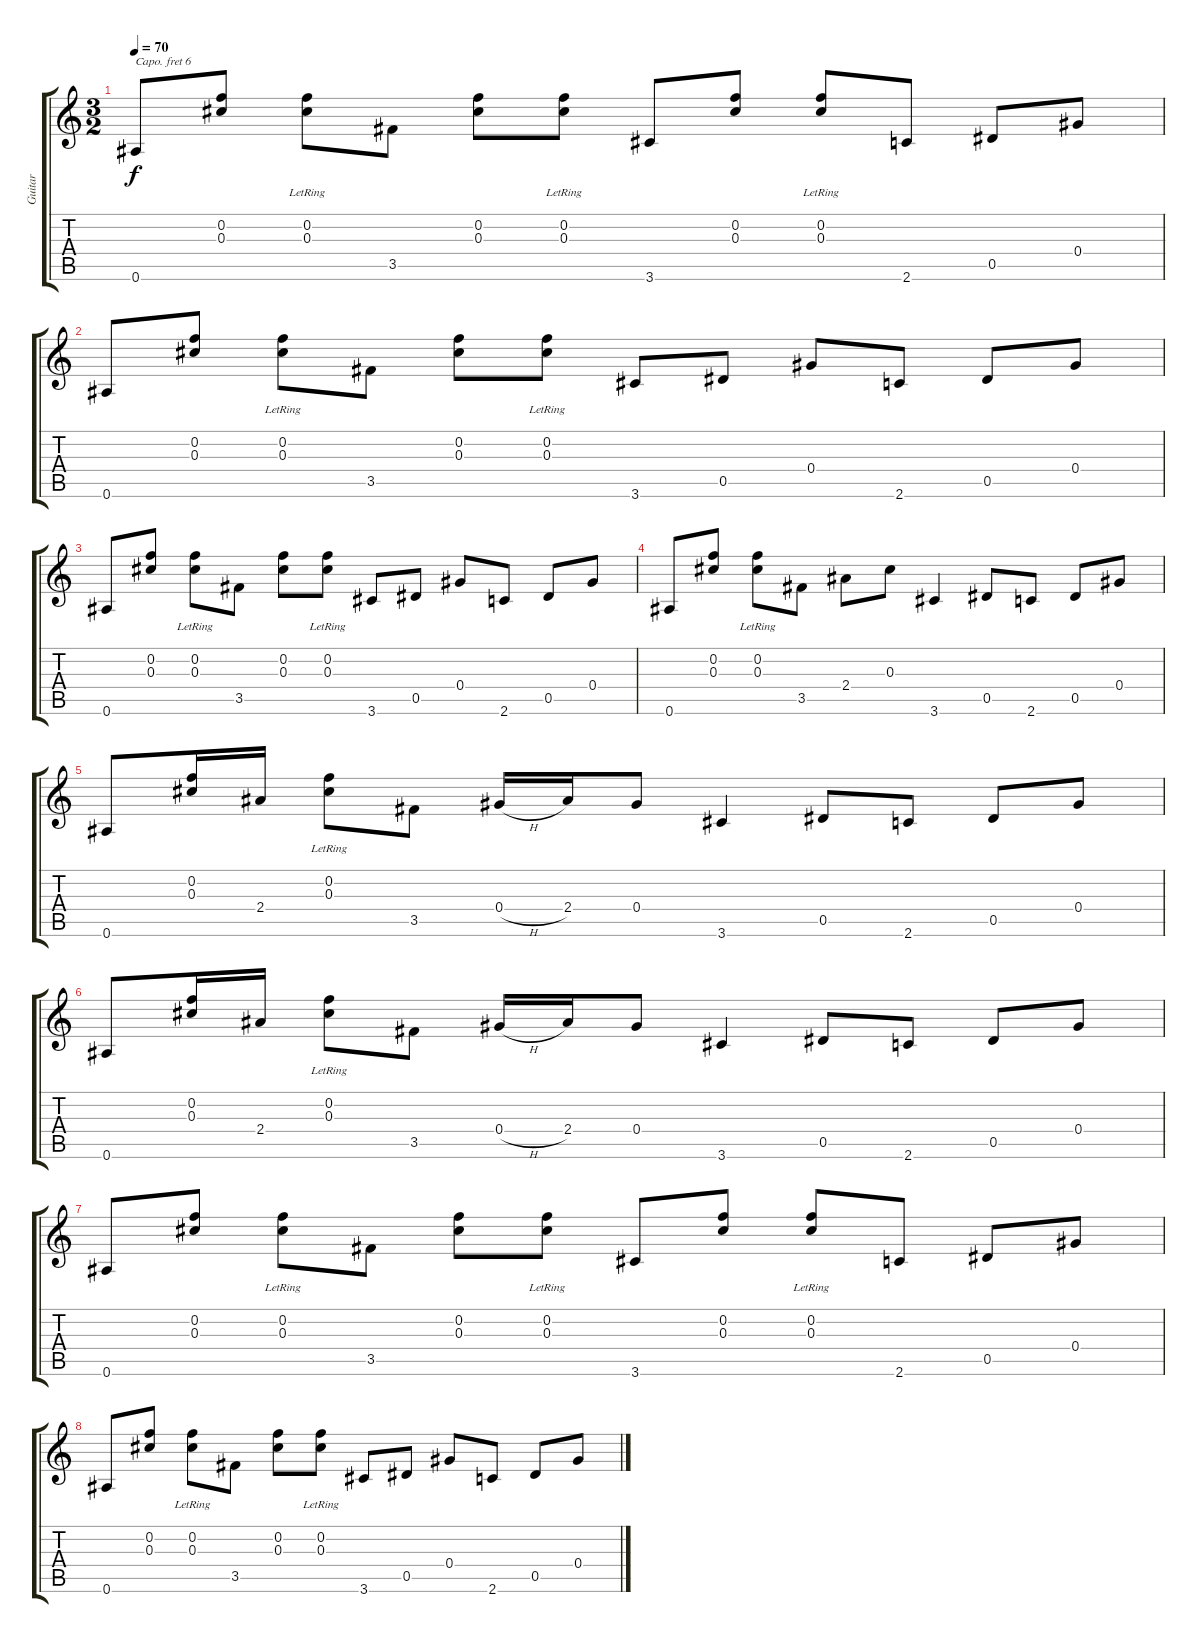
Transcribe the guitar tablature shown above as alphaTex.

\track ("Guitar" "Guitar") {instrument acousticguitarsteel}
\staff {score tabs}
\capo 6
\tuning (E4 B3 G3 D3 A2 E2) {hide}
\ts (3 2)
\tempo 70
\clef g2
\ks c
0.6.8{dy f} (0.2 0.3).8 (0.2{lr} 0.3{lr}).8 3.5.8 (0.2 0.3).8 (0.2{lr} 0.3{lr}).8 3.6.8 (0.2 0.3).8 (0.2{lr} 0.3{lr}).8 2.6.8 0.5.8 0.4.8 |
0.6.8 (0.2 0.3).8 (0.2{lr} 0.3{lr}).8 3.5.8 (0.2 0.3).8 (0.2{lr} 0.3{lr}).8 3.6.8 0.5.8 0.4.8 2.6.8 0.5.8 0.4.8 |
0.6.8 (0.2 0.3).8 (0.2{lr} 0.3{lr}).8 3.5.8 (0.2 0.3).8 (0.2{lr} 0.3{lr}).8 3.6.8 0.5.8 0.4.8 2.6.8 0.5.8 0.4.8 |
0.6.8 (0.2 0.3).8 (0.2{lr} 0.3{lr}).8 3.5.8 2.4.8 0.3.8 3.6.4 0.5.8 2.6.8 0.5.8 0.4.8 |
0.6.8 (0.2 0.3).16 2.4.16 (0.2{lr} 0.3{lr}).8 3.5.8 0.4{h}.16 2.4.16 0.4.8 3.6.4 0.5.8 2.6.8 0.5.8 0.4.8 |
0.6.8 (0.2 0.3).16 2.4.16 (0.2{lr} 0.3{lr}).8 3.5.8 0.4{h}.16 2.4.16 0.4.8 3.6.4 0.5.8 2.6.8 0.5.8 0.4.8 |
0.6.8 (0.2 0.3).8 (0.2{lr} 0.3{lr}).8 3.5.8 (0.2 0.3).8 (0.2{lr} 0.3{lr}).8 3.6.8 (0.2 0.3).8 (0.2{lr} 0.3{lr}).8 2.6.8 0.5.8 0.4.8 |
0.6.8 (0.2 0.3).8 (0.2{lr} 0.3{lr}).8 3.5.8 (0.2 0.3).8 (0.2{lr} 0.3{lr}).8 3.6.8 0.5.8 0.4.8 2.6.8 0.5.8 0.4.8
